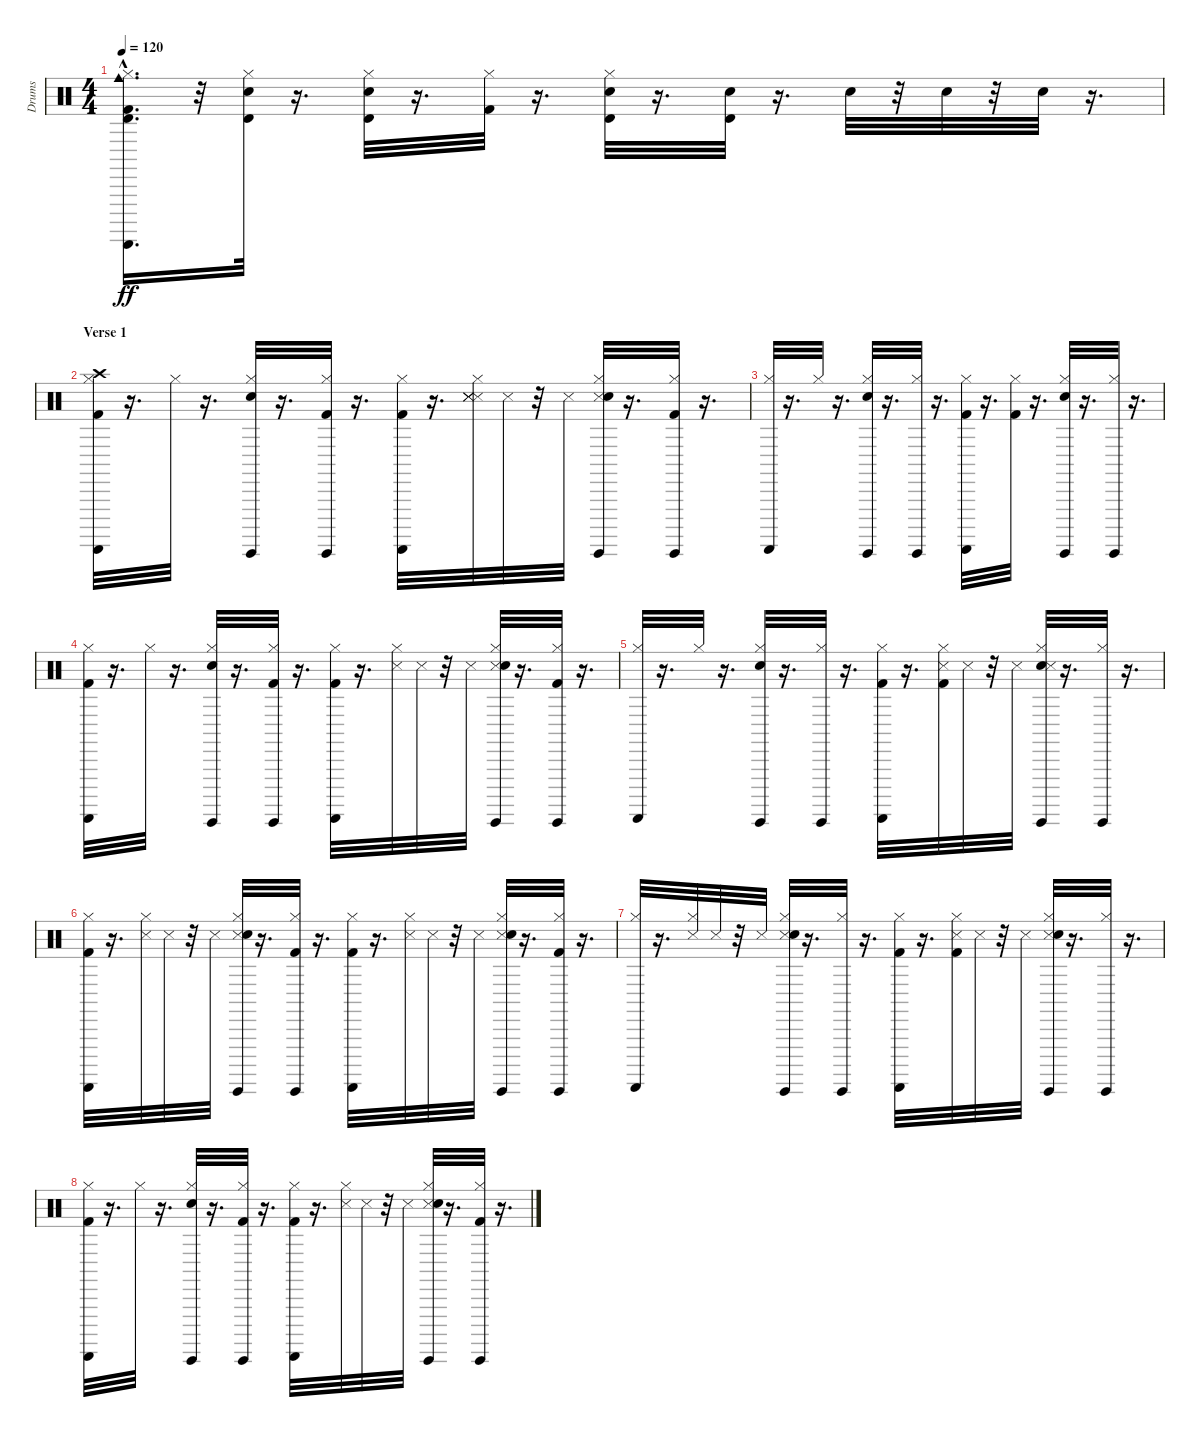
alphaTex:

\track ("Drums" "Drums") {instrument percussion}
\staff {score}
\articulation defaults
\ts (4 4)
\tempo 120
\clef neutral
\ks c
("Hi-Hat (closed)" "Guiro (scrap-return)" "Kick (hit) 2" "Timbale high (hit)" "Cowbell medium (hit)"{hac}).16{d dy ff} r.32 ("Hi-Hat (closed)" "Electric Snare (hit)" "Timbale high (hit)").32 r.16{d} ("Hi-Hat (closed)" "Electric Snare (hit)" "Timbale high (hit)").32 r.16{d} ("Hi-Hat (closed)" "Kick (hit) 2").32 r.16{d} ("Hi-Hat (closed)" "Timbale high (hit)" "Electric Snare (hit)").32 r.16{d} ("Electric Snare (hit)" "Timbale high (hit)").32 r.16{d} "Electric Snare (hit)".32 r.32 "Electric Snare (hit)".32 r.32 "Electric Snare (hit)".32 r.16{d} |
\section ("" "Verse 1")
("Guiro (scrap-return)" "Hi-Hat (closed)" "Crash high (hit)" "Kick (hit) 2").32 r.16{d} "Hi-Hat (closed)".32 r.16{d} ("Guiro (hit)" "Hi-Hat (closed)" "Snare (hit) 2").32 r.16{d} ("Guiro (hit)" "Hi-Hat (closed)" "Kick (hit) 2").32 r.16{d} ("Guiro (scrap-return)" "Hi-Hat (closed)" "Kick (hit) 2").32 r.16{d} ("Hi-Hat (closed)" "Snare (side stick) 3" "Snare (side stick) 3" "Snare (side stick) 3" "Snare (side stick) 3").32 "Snare (side stick) 3".32 r.32 "Snare (side stick) 3".32 ("Snare (side stick) 3" "Guiro (hit)" "Hi-Hat (closed)" "Snare (hit) 2").32 r.16{d} ("Guiro (hit)" "Hi-Hat (closed)" "Kick (hit) 2").32 r.16{d} |
("Guiro (scrap-return)" "Hi-Hat (closed)").32 r.16{d} "Hi-Hat (closed)".32 r.16{d} ("Snare (hit) 2" "Guiro (hit)" "Hi-Hat (closed)").32 r.16{d} ("Guiro (hit)" "Hi-Hat (closed)").32 r.16{d} ("Guiro (scrap-return)" "Hi-Hat (closed)" "Kick (hit) 2").32 r.16{d} ("Hi-Hat (closed)" "Kick (hit) 2").32 r.16{d} ("Guiro (hit)" "Hi-Hat (closed)" "Snare (hit) 2").32 r.16{d} ("Guiro (hit)" "Hi-Hat (closed)").32 r.16{d} |
("Guiro (scrap-return)" "Hi-Hat (closed)" "Kick (hit) 2").32 r.16{d} "Hi-Hat (closed)".32 r.16{d} ("Guiro (hit)" "Hi-Hat (closed)" "Snare (hit) 2").32 r.16{d} ("Guiro (hit)" "Hi-Hat (closed)" "Kick (hit) 2").32 r.16{d} ("Guiro (scrap-return)" "Hi-Hat (closed)" "Kick (hit) 2").32 r.16{d} ("Hi-Hat (closed)" "Snare (side stick) 3").32 "Snare (side stick) 3".32 r.32 "Snare (side stick) 3".32 ("Guiro (hit)" "Snare (side stick) 3" "Hi-Hat (closed)" "Snare (hit) 2").32 r.16{d} ("Guiro (hit)" "Hi-Hat (closed)" "Kick (hit) 2").32 r.16{d} |
("Guiro (scrap-return)" "Hi-Hat (closed)").32 r.16{d} "Hi-Hat (closed)".32 r.16{d} ("Guiro (hit)" "Hi-Hat (closed)" "Snare (hit) 2").32 r.16{d} ("Guiro (hit)" "Hi-Hat (closed)").32 r.16{d} ("Guiro (scrap-return)" "Hi-Hat (closed)" "Kick (hit) 2").32 r.16{d} ("Hi-Hat (closed)" "Kick (hit) 2" "Snare (side stick) 3").32 "Snare (side stick) 3".32 r.32 "Snare (side stick) 3".32 ("Snare (hit) 2" "Guiro (hit)" "Hi-Hat (closed)" "Snare (side stick) 3").32 r.16{d} ("Guiro (hit)" "Hi-Hat (closed)").32 r.16{d} |
("Guiro (scrap-return)" "Hi-Hat (closed)" "Kick (hit) 2").32 r.16{d} ("Hi-Hat (closed)" "Snare (side stick) 3").32 "Snare (side stick) 3".32 r.32 "Snare (side stick) 3".32 ("Guiro (hit)" "Snare (side stick) 3" "Hi-Hat (closed)" "Snare (hit) 2").32 r.16{d} ("Guiro (hit)" "Hi-Hat (closed)" "Kick (hit) 2").32 r.16{d} ("Guiro (scrap-return)" "Hi-Hat (closed)" "Kick (hit) 2").32 r.16{d} ("Snare (side stick) 3" "Hi-Hat (closed)").32 "Snare (side stick) 3".32 r.32 "Snare (side stick) 3".32 ("Snare (side stick) 3" "Guiro (hit)" "Hi-Hat (closed)" "Snare (hit) 2").32 r.16{d} ("Guiro (hit)" "Hi-Hat (closed)" "Kick (hit) 2").32 r.16{d} |
("Guiro (scrap-return)" "Hi-Hat (closed)").32 r.16{d} ("Snare (side stick) 3" "Hi-Hat (closed)").32 "Snare (side stick) 3".32 r.32 "Snare (side stick) 3".32 ("Guiro (hit)" "Hi-Hat (closed)" "Snare (side stick) 3" "Snare (hit) 2").32 r.16{d} ("Guiro (hit)" "Hi-Hat (closed)").32 r.16{d} ("Kick (hit) 2" "Guiro (scrap-return)" "Hi-Hat (closed)").32 r.16{d} ("Snare (side stick) 3" "Hi-Hat (closed)" "Kick (hit) 2").32 "Snare (side stick) 3".32 r.32 "Snare (side stick) 3".32 ("Guiro (hit)" "Hi-Hat (closed)" "Snare (side stick) 3" "Snare (hit) 2").32 r.16{d} ("Guiro (hit)" "Hi-Hat (closed)").32 r.16{d} |
("Guiro (scrap-return)" "Hi-Hat (closed)" "Kick (hit) 2").32 r.16{d} "Hi-Hat (closed)".32 r.16{d} ("Guiro (hit)" "Hi-Hat (closed)" "Snare (hit) 2").32 r.16{d} ("Guiro (hit)" "Hi-Hat (closed)" "Kick (hit) 2").32 r.16{d} ("Guiro (scrap-return)" "Hi-Hat (closed)" "Kick (hit) 2").32 r.16{d} ("Hi-Hat (closed)" "Snare (side stick) 3").32 "Snare (side stick) 3".32 r.32 "Snare (side stick) 3".32 ("Guiro (hit)" "Hi-Hat (closed)" "Snare (side stick) 3" "Snare (hit) 2").32 r.16{d} ("Kick (hit) 2" "Guiro (hit)" "Hi-Hat (closed)").32 r.16{d}
